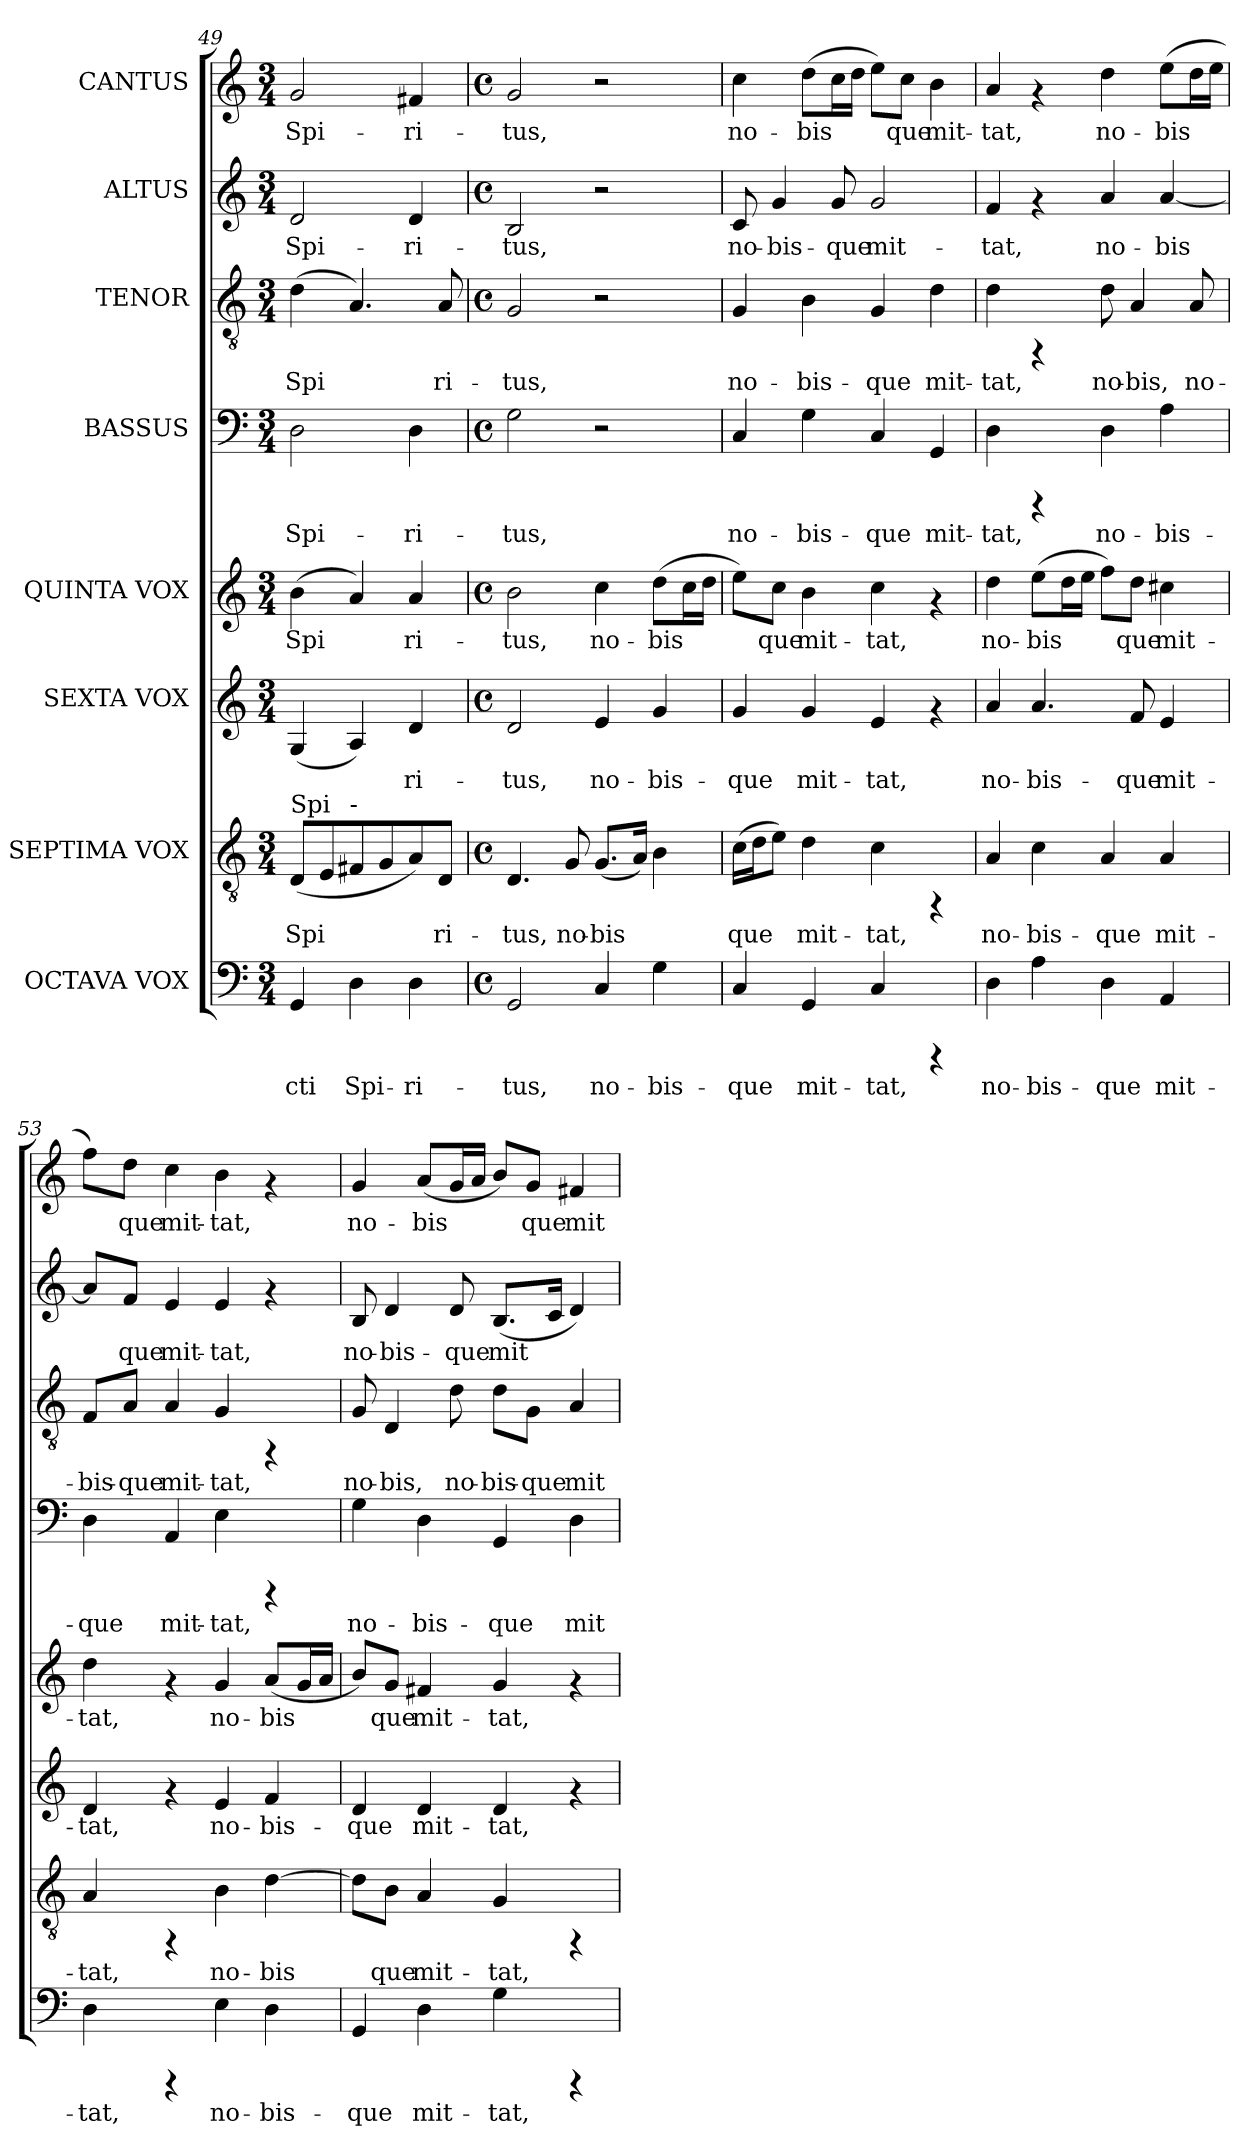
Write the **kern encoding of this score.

**kern	**text	**kern	**text	**kern	**text	**kern	**text	**kern	**text	**kern	**text	**kern	**text	**kern	**text
*part8	*part8	*part7	*part7	*part6	*part6	*part5	*part5	*part4	*part4	*part3	*part3	*part2	*part2	*part1	*part1
*staff8	*staff8	*staff7	*staff7	*staff6	*staff6	*staff5	*staff5	*staff4	*staff4	*staff3	*staff3	*staff2	*staff2	*staff1	*staff1
*I"OCTAVA VOX	*	*I"SEPTIMA VOX	*	*I"SEXTA VOX	*	*I"QUINTA VOX	*	*I"BASSUS	*	*I"TENOR	*	*I"ALTUS	*	*I"CANTUS	*
*clefF4	*	*clefGv2	*	*clefG2	*	*clefG2	*	*clefF4	*	*clefGv2	*	*clefG2	*	*clefG2	*
*k[]	*	*k[]	*	*k[]	*	*k[]	*	*k[]	*	*k[]	*	*k[]	*	*k[]	*
*C:	*	*C:	*	*C:	*	*C:	*	*C:	*	*C:	*	*C:	*	*C:	*
*M3/4	*	*M3/4	*	*M3/4	*	*M3/4	*	*M3/4	*	*M3/4	*	*M3/4	*	*M3/4	*
=49	=49	=49	=49	=49	=49	=49	=49	=49	=49	=49	=49	=49	=49	=49	=49
!	!	!LO:TX:a:t=Spi	!	!	!	!	!	!	!	!	!	!	!	!	!
!	!LO:LY:b:cj	!	!LO:LY:b:cj	!	!LO:LY:b:rj	!	!LO:LY:b:cj	!	!LO:LY:b:cj	!	!LO:LY:b:cj	!	!LO:LY:b:cj	!	!LO:LY:b:cj
4GG/	-cti	(<8D/L	Spi-	(<4G/	--	(>4b\	Spi-	2D\	Spi-	(>4d\	Spi-	2d/	Spi-	2g/	Spi-
!	!	!	!LO:LY:b:cj	!	!	!	!	!	!	!	!	!	!	!	!
.	.	8E/	--	.	.	.	.	.	.	.	.	.	.	.	.
!	!	!LO:TX:a:t=-	!	!	!	!	!	!	!	!	!	!	!	!	!
!	!LO:LY:b:cj	!	!LO:LY:b:cj	!	!LO:LY:b:rj	!	!LO:LY:b:cj	!	!	!	!LO:LY:b:cj	!	!	!	!
4D\	Spi-	8F#X/	--	4A/)	--	4a/)	--	.	.	4.A/)	--	.	.	.	.
!	!	!	!LO:LY:b:cj	!	!	!	!	!	!	!	!	!	!	!	!
.	.	8G/	--	.	.	.	.	.	.	.	.	.	.	.	.
!	!LO:LY:b:cj	!	!LO:LY:b:cj	!	!LO:LY:b:rj	!	!LO:LY:b:cj	!	!LO:LY:b:cj	!	!	!	!LO:LY:b:cj	!	!LO:LY:b:cj
4D\	-ri-	8A/)	--	4d/	-ri-	4a/	-ri-	4D\	-ri-	.	.	4d/	-ri-	4f#X/	-ri-
!	!	!	!LO:LY:b:cj	!	!	!	!	!	!	!	!LO:LY:b:cj	!	!	!	!
.	.	8D/J	-ri-	.	.	.	.	.	.	8A/	-ri-	.	.	.	.
=50	=50	=50	=50	=50	=50	=50	=50	=50	=50	=50	=50	=50	=50	=50	=50
*M4/4	*	*M4/4	*	*M4/4	*	*M4/4	*	*M4/4	*	*M4/4	*	*M4/4	*	*M4/4	*
*met(c)	*	*met(c)	*	*met(c)	*	*met(c)	*	*met(c)	*	*met(c)	*	*met(c)	*	*met(c)	*
!	!LO:LY:b:cj	!	!LO:LY:b:cj	!	!LO:LY:b:rj	!	!LO:LY:b:cj	!	!LO:LY:b:cj	!	!LO:LY:b:cj	!	!LO:LY:b:cj	!	!LO:LY:b:cj
2GG/	-tus,	4.D/	-tus,	2d/	-tus,	2b\	-tus,	2G\	-tus,	2G/	-tus,	2B/	-tus,	2g/	-tus,
!	!	!	!LO:LY:b:cj	!	!	!	!	!	!	!	!	!	!	!	!
.	.	8G/	no-	.	.	.	.	.	.	.	.	.	.	.	.
!	!LO:LY:b:cj	!	!LO:LY:b:cj	!	!LO:LY:b:rj	!	!LO:LY:b:cj	!	!	!	!	!	!	!	!
4C/	no-	(>8.G/L	-bis-	4e/	no-	4cc\	no-	2r	.	2r	.	2r	.	2r	.
!	!	!	!LO:LY:b:cj	!	!	!	!	!	!	!	!	!	!	!	!
.	.	16A/J)	--	.	.	.	.	.	.	.	.	.	.	.	.
!	!LO:LY:b:cj	!	!LO:LY:b:cj	!	!LO:LY:b:rj	!	!LO:LY:b:cj	!	!	!	!	!	!	!	!
4G\	-bis-	4B\	--	4g/	-bis-	(>8dd\L	-bis-	.	.	.	.	.	.	.	.
!	!	!	!	!	!	!	!LO:LY:b:cj	!	!	!	!	!	!	!	!
.	.	.	.	.	.	16cc\	--	.	.	.	.	.	.	.	.
!	!	!	!	!	!	!	!LO:LY:b:cj	!	!	!	!	!	!	!	!
.	.	.	.	.	.	16dd\J	--	.	.	.	.	.	.	.	.
=51	=51	=51	=51	=51	=51	=51	=51	=51	=51	=51	=51	=51	=51	=51	=51
!	!LO:LY:b:cj	!	!LO:LY:b:cj	!	!LO:LY:b:rj	!	!LO:LY:b:cj	!	!LO:LY:b:cj	!	!LO:LY:b:cj	!	!LO:LY:b:cj	!	!LO:LY:b:cj
4C/	-que	(>16c\L	-que	4g/	-que	8ee\L)	--	4C/	no-	4G/	no-	8c/	no-	4cc\	no-
!	!	!	!LO:LY:b:cj	!	!	!	!	!	!	!	!	!	!	!	!
.	.	16d\	.	.	.	.	.	.	.	.	.	.	.	.	.
!	!	!	!LO:LY:b:cj	!	!	!	!LO:LY:b:cj	!	!	!	!	!	!LO:LY:b:cj	!	!
.	.	8e\J)	.	.	.	8cc\J	-que	.	.	.	.	4g/	-bis-	.	.
!	!LO:LY:b:cj	!	!LO:LY:b:cj	!	!LO:LY:b:rj	!	!LO:LY:b:cj	!	!LO:LY:b:cj	!	!LO:LY:b:cj	!	!	!	!LO:LY:b:cj
4GG/	mit-	4d\	mit-	4g/	mit-	4b\	mit-	4G\	-bis-	4B\	-bis-	.	.	(>8dd\L	-bis-
!	!	!	!	!	!	!	!	!	!	!	!	!	!LO:LY:b:cj	!	!LO:LY:b:cj
.	.	.	.	.	.	.	.	.	.	.	.	8g/	-que	16cc\	--
!	!	!	!	!	!	!	!	!	!	!	!	!	!	!	!LO:LY:b:cj
.	.	.	.	.	.	.	.	.	.	.	.	.	.	16dd\J	--
!	!LO:LY:b:cj	!	!LO:LY:b:cj	!	!LO:LY:b:rj	!	!LO:LY:b:cj	!	!LO:LY:b:cj	!	!LO:LY:b:cj	!	!LO:LY:b:cj	!	!LO:LY:b:cj
4C/	-tat,	4c\	-tat,	4e/	-tat,	4cc\	-tat,	4C/	-que	4G/	-que	2g/	mit-	8ee\L)	--
!	!	!	!	!	!	!	!	!	!	!	!	!	!	!	!LO:LY:b:cj
.	.	.	.	.	.	.	.	.	.	.	.	.	.	8cc\J	-que
!	!	!	!	!	!	!	!	!	!LO:LY:b:cj	!	!LO:LY:b:cj	!	!	!	!LO:LY:b:cj
4rCCC	.	4rFF	.	4rf	.	4rf	.	4GG/	mit-	4d\	mit-	.	.	4b\	mit-
!!LO:PB:g=z
=52	=52	=52	=52	=52	=52	=52	=52	=52	=52	=52	=52	=52	=52	=52	=52
!	!LO:LY:b:cj	!	!LO:LY:b:cj	!	!LO:LY:b:rj	!	!LO:LY:b:cj	!	!LO:LY:b:cj	!	!LO:LY:b:cj	!	!LO:LY:b:cj	!	!LO:LY:b:cj
4D\	no-	4A/	no-	4a/	no-	4dd\	no-	4D\	-tat,	4d\	-tat,	4f/	-tat,	4a/	-tat,
!	!LO:LY:b:cj	!	!LO:LY:b:cj	!	!LO:LY:b:rj	!	!LO:LY:b:cj	!	!	!	!	!	!	!	!
4A\	-bis-	4c\	-bis-	4.a/	-bis-	(>8ee\L	-bis-	4rCCC	.	4rFF	.	4rf	.	4rf	.
!	!	!	!	!	!	!	!LO:LY:b:cj	!	!	!	!	!	!	!	!
.	.	.	.	.	.	16dd\	--	.	.	.	.	.	.	.	.
!	!	!	!	!	!	!	!LO:LY:b:cj	!	!	!	!	!	!	!	!
.	.	.	.	.	.	16ee\J	--	.	.	.	.	.	.	.	.
!	!LO:LY:b:cj	!	!LO:LY:b:cj	!	!	!	!LO:LY:b:cj	!	!LO:LY:b:cj	!	!LO:LY:b:cj	!	!LO:LY:b:cj	!	!LO:LY:b:cj
4D\	-que	4A/	-que	.	.	8ff\L)	--	4D\	no-	8d\	no-	4a/	no-	4dd\	no-
!	!	!	!	!	!LO:LY:b:rj	!	!LO:LY:b:cj	!	!	!	!LO:LY:b:cj	!	!	!	!
.	.	.	.	8f/	-que	8dd\J	-que	.	.	4A/	-bis,	.	.	.	.
!	!LO:LY:b:cj	!	!LO:LY:b:cj	!	!LO:LY:b:rj	!	!LO:LY:b:cj	!	!LO:LY:b:cj	!	!	!	!LO:LY:b:cj	!	!LO:LY:b:cj
4AA/	mit-	4A/	mit-	4e/	mit-	4cc#X\	mit-	4A\	-bis-	.	.	[<4a/	-bis-	(>8ee\L	-bis-
!	!	!	!	!	!	!	!	!	!	!	!LO:LY:b:cj	!	!	!	!LO:LY:b:cj
.	.	.	.	.	.	.	.	.	.	8A/	no-	.	.	16dd\	--
!	!	!	!	!	!	!	!	!	!	!	!	!	!	!	!LO:LY:b:cj
.	.	.	.	.	.	.	.	.	.	.	.	.	.	16ee\J	--
=53	=53	=53	=53	=53	=53	=53	=53	=53	=53	=53	=53	=53	=53	=53	=53
!	!LO:LY:b:cj	!	!LO:LY:b:cj	!	!LO:LY:b:rj	!	!LO:LY:b:cj	!	!LO:LY:b:cj	!	!LO:LY:b:cj	!	!LO:LY:b:cj	!	!LO:LY:b:cj
4D\	-tat,	4A/	-tat,	4d/	-tat,	4dd\	-tat,	4D\	-que	8F/L	-bis-	8a/L]	--	8ff\L)	--
!	!	!	!	!	!	!	!	!	!	!	!LO:LY:b:cj	!	!LO:LY:b:cj	!	!LO:LY:b:cj
.	.	.	.	.	.	.	.	.	.	8A/J	-que	8f/J	-que	8dd\J	-que
!	!	!	!	!	!	!	!	!	!LO:LY:b:cj	!	!LO:LY:b:cj	!	!LO:LY:b:cj	!	!LO:LY:b:cj
4rCCC	.	4rFF	.	4rf	.	4rf	.	4AA/	mit-	4A/	mit-	4e/	mit-	4cc\	mit-
!	!LO:LY:b:cj	!	!LO:LY:b:cj	!	!LO:LY:b:rj	!	!LO:LY:b:cj	!	!LO:LY:b:cj	!	!LO:LY:b:cj	!	!LO:LY:b:cj	!	!LO:LY:b:cj
4E\	no-	4B\	no-	4e/	no-	4g/	no-	4E\	-tat,	4G/	-tat,	4e/	-tat,	4b\	-tat,
!	!LO:LY:b:cj	!	!LO:LY:b:cj	!	!LO:LY:b:rj	!	!LO:LY:b:cj	!	!	!	!	!	!	!	!
4D\	-bis-	[>4d\	-bis-	4f/	-bis-	(<8a/L	-bis-	4rCCC	.	4rFF	.	4rf	.	4rf	.
!	!	!	!	!	!	!	!LO:LY:b:cj	!	!	!	!	!	!	!	!
.	.	.	.	.	.	16g/	--	.	.	.	.	.	.	.	.
!	!	!	!	!	!	!	!LO:LY:b:cj	!	!	!	!	!	!	!	!
.	.	.	.	.	.	16a/J	--	.	.	.	.	.	.	.	.
=54	=54	=54	=54	=54	=54	=54	=54	=54	=54	=54	=54	=54	=54	=54	=54
!	!LO:LY:b:cj	!	!LO:LY:b:cj	!	!LO:LY:b:rj	!	!LO:LY:b:cj	!	!LO:LY:b:cj	!	!LO:LY:b:cj	!	!LO:LY:b:cj	!	!LO:LY:b:cj
4GG/	-que	8d\L]	--	4d/	-que	8b/L)	--	4G\	no-	8G/	no-	8B/	no-	4g/	no-
!	!	!	!LO:LY:b:cj	!	!	!	!LO:LY:b:cj	!	!	!	!LO:LY:b:cj	!	!LO:LY:b:cj	!	!
.	.	8B\J	-que	.	.	8g/J	-que	.	.	4D/	-bis,	4d/	-bis-	.	.
!	!LO:LY:b:cj	!	!LO:LY:b:cj	!	!LO:LY:b:rj	!	!LO:LY:b:cj	!	!LO:LY:b:cj	!	!	!	!	!	!LO:LY:b:cj
4D\	mit-	4A/	mit-	4d/	mit-	4f#X/	mit-	4D\	-bis-	.	.	.	.	(<8a/L	-bis-
!	!	!	!	!	!	!	!	!	!	!	!LO:LY:b:cj	!	!LO:LY:b:cj	!	!LO:LY:b:cj
.	.	.	.	.	.	.	.	.	.	8d\	no-	8d/	-que	16g/	--
!	!	!	!	!	!	!	!	!	!	!	!	!	!	!	!LO:LY:b:cj
.	.	.	.	.	.	.	.	.	.	.	.	.	.	16a/J	--
!	!LO:LY:b:cj	!	!LO:LY:b:cj	!	!LO:LY:b:rj	!	!LO:LY:b:cj	!	!LO:LY:b:cj	!	!LO:LY:b:cj	!	!LO:LY:b:cj	!	!LO:LY:b:cj
4G\	-tat,	4G/	-tat,	4d/	-tat,	4g/	-tat,	4GG/	-que	8d\L	-bis-	(<8.B/L	mit-	8b/L)	--
!	!	!	!	!	!	!	!	!	!	!	!LO:LY:b:cj	!	!	!	!LO:LY:b:cj
.	.	.	.	.	.	.	.	.	.	8G\J	-que	.	.	8g/J	-que
!	!	!	!	!	!	!	!	!	!	!	!	!	!LO:LY:b:cj	!	!
.	.	.	.	.	.	.	.	.	.	.	.	16c/J	--	.	.
!	!	!	!	!	!	!	!	!	!LO:LY:b:cj	!	!LO:LY:b:cj	!	!LO:LY:b:cj	!	!LO:LY:b:cj
4rCCC	.	4rFF	.	4rf	.	4rf	.	4D\	mit-	4A/	mit-	4d/)	--	4f#X/	mit-
=	=	=	=	=	=	=	=	=	=	=	=	=	=	=	=
*-	*-	*-	*-	*-	*-	*-	*-	*-	*-	*-	*-	*-	*-	*-	*-
